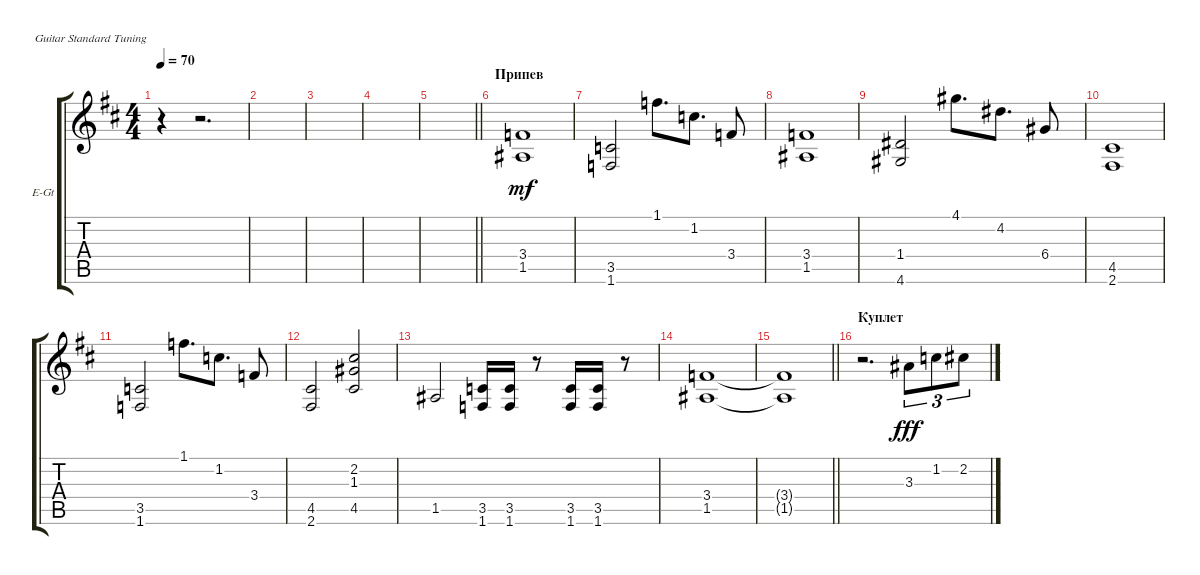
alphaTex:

\bracketExtendMode groupsimilarinstruments
\firstSystemTrackNameOrientation horizontal
\otherSystemsTrackNameOrientation horizontal
\track ("Виктор Смольский" "E-Gt") {instrument distortionguitar}
\staff {score tabs}
\tuning (E4 B3 G3 D3 A2 E2)
\ts (4 4)
\tempo 70
\clef g2
\scale
0.333333
\ks bminor
r.4{dy mp} r.2{d} |
\scale
0.333333 |
\scale
0.333333 |
\scale
0.333333 |
\scale
0.333333
\barLineRight lightlight
|
\section ("" "Припев")
\scale
0.333333 (3.4 1.5).1{dy mf} |
\scale
0.333333 (3.5 1.6).2 1.1.8{d} 1.2.8{d} 3.4.8 |
\scale
0.333333 (3.4 1.5).1 |
\scale
0.333333 (1.4 4.6).2 4.1.8{d} 4.2.8{d} 6.4.8 |
\scale
0.333333 (4.5 2.6).1 |
\scale
0.333333 (3.5 1.6).2 1.1.8{d} 1.2.8{d} 3.4.8 |
\scale
0.333333 (4.5 2.6).2 (2.2 1.3 4.5).2 |
\scale
0.333333 1.5.2 (3.5 1.6).16 (3.5 1.6).16 r.8 (3.5 1.6).16 (3.5 1.6).16 r.8 |
\scale
0.333333 (3.4 1.5).1 |
\scale
0.333333
\barLineRight lightlight
(3.4{t} 1.5{t}).1 |
\section ("" "Куплет")
\scale
0.333333 r.2{d} 3.3.8{tu (3 2) dy fff} 1.2.8{tu (3 2)} 2.2.8{tu (3 2)}
